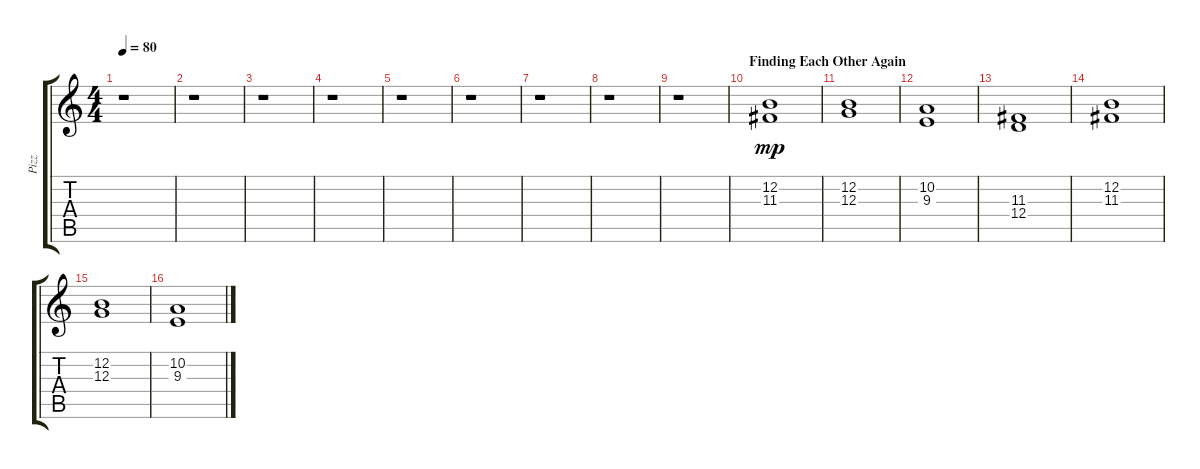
\track ("Pizz" "Pizz") {instrument pizzicatostrings}
\staff {score tabs}
\tuning (E4 B3 G3 D3 A2 E2) {hide}
\ts (4 4)
\tempo 80
\clef g2
\ks c
r.1{dy mp} |
r.1 |
r.1 |
r.1 |
r.1 |
r.1 |
r.1 |
r.1 |
r.1 |
\section ("" "Finding Each Other Again")
(12.2 11.3).1{instrument choiraahs} |
(12.2 12.3).1 |
(10.2 9.3).1 |
(11.3 12.4).1 |
(12.2 11.3).1{instrument choiraahs} |
(12.2 12.3).1 |
(10.2 9.3).1
